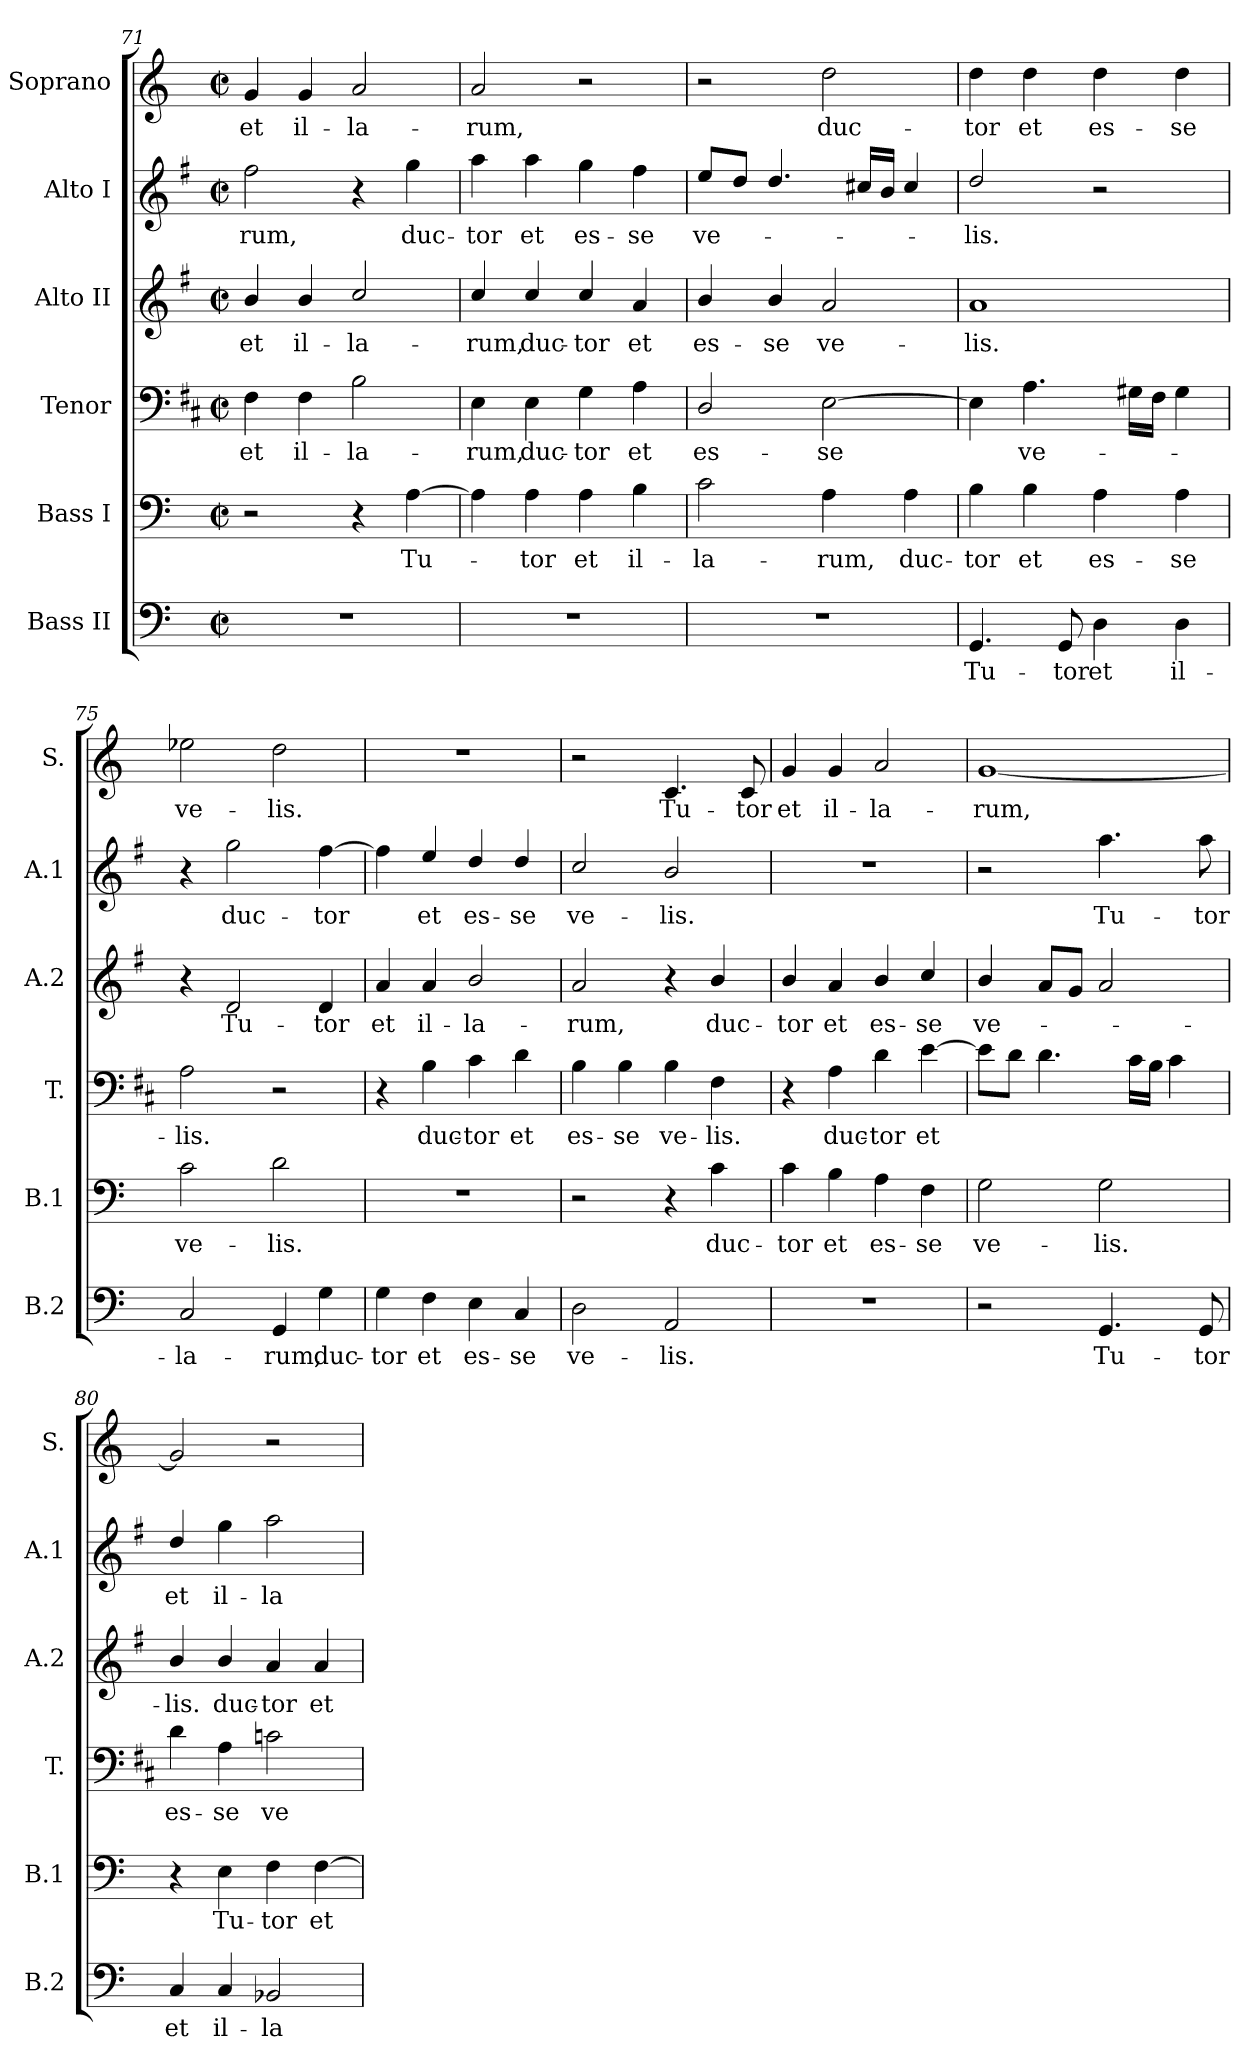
**kern	**text	**kern	**text	**kern	**text	**kern	**text	**kern	**text	**kern	**text
*part6	*part6	*part5	*part5	*part4	*part4	*part3	*part3	*part2	*part2	*part1	*part1
*staff6	*staff6	*staff5	*staff5	*staff4	*staff4	*staff3	*staff3	*staff2	*staff2	*staff1	*staff1
*I"Bass II	*	*I"Bass I	*	*I"Tenor	*	*I"Alto II	*	*I"Alto I	*	*I"Soprano	*
*I'B.2	*	*I'B.1	*	*I'T.	*	*I'A.2	*	*I'A.1	*	*I'S.	*
*clefF4	*	*clefF4	*	*clefF4	*	*clefG2	*	*clefG2	*	*clefG2	*
*	*	*	*	*ITrd1c2	*	*ITrd4c7	*	*ITrd4c7	*	*	*
*k[]	*	*k[]	*	*k[]	*	*k[]	*	*k[]	*	*k[]	*
*C:	*	*C:	*	*C:	*	*C:	*	*C:	*	*C:	*
*M2/2	*	*M2/2	*	*M2/2	*	*M2/2	*	*M2/2	*	*M2/2	*
*met(c|)	*	*met(c|)	*	*met(c|)	*	*met(c|)	*	*met(c|)	*	*met(c|)	*
=71	=71	=71	=71	=71	=71	=71	=71	=71	=71	=71	=71
!	!	!	!	!	!LO:LY:b	!	!LO:LY:b	!	!LO:LY:b	!	!LO:LY:b
1r	.	2r	.	4E\	et	4e/	et	2b\	-rum,	4g/	et
!	!	!	!	!	!LO:LY:b	!	!LO:LY:b	!	!	!	!LO:LY:b
.	.	.	.	4E\	il-	4e/	il-	.	.	4g/	il-
!	!	!	!	!	!LO:LY:b	!	!LO:LY:b	!	!	!	!LO:LY:b
.	.	4r	.	2A\	-la-	2f/	-la-	4r	.	2a/	-la-
!	!	!	!LO:LY:b	!	!	!	!	!	!LO:LY:b	!	!
.	.	[4A\	Tu-	.	.	.	.	4cc\	duc-	.	.
=72	=72	=72	=72	=72	=72	=72	=72	=72	=72	=72	=72
!	!	!	!	!	!LO:LY:b	!	!LO:LY:b	!	!LO:LY:b	!	!LO:LY:b
1r	.	4A\]	.	4D\	-rum,	4f/	-rum,	4dd\	-tor	2a/	-rum,
!	!	!	!LO:LY:b	!	!LO:LY:b	!	!LO:LY:b	!	!LO:LY:b	!	!
.	.	4A\	-tor	4D\	duc-	4f/	duc-	4dd\	et	.	.
!	!	!	!LO:LY:b	!	!LO:LY:b	!	!LO:LY:b	!	!LO:LY:b	!	!
.	.	4A\	et	4F\	-tor	4f/	-tor	4cc\	es-	2r	.
!	!	!	!LO:LY:b	!	!LO:LY:b	!	!LO:LY:b	!	!LO:LY:b	!	!
.	.	4B\	il-	4G\	et	4d/	et	4b\	-se	.	.
=73	=73	=73	=73	=73	=73	=73	=73	=73	=73	=73	=73
!	!	!	!LO:LY:b	!	!LO:LY:b	!	!LO:LY:b	!	!LO:LY:b	!	!
1r	.	2c\	-la-	2C/	es-	4e/	es-	8a/L	ve-	2r	.
.	.	.	.	.	.	.	.	8g/J	.	.	.
!	!	!	!	!	!	!	!LO:LY:b	!	!	!	!
.	.	.	.	.	.	4e/	-se	4.g/	.	.	.
!	!	!	!LO:LY:b	!	!LO:LY:b	!	!LO:LY:b	!	!	!	!LO:LY:b
.	.	4A\	-rum,	[2D\	-se	2d/	ve-	.	.	2dd\	duc-
.	.	.	.	.	.	.	.	16f#X/LL	.	.	.
.	.	.	.	.	.	.	.	16e/JJ	.	.	.
!	!	!	!LO:LY:b	!	!	!	!	!	!	!	!
.	.	4A\	duc-	.	.	.	.	4f#/	.	.	.
=74	=74	=74	=74	=74	=74	=74	=74	=74	=74	=74	=74
!	!LO:LY:b	!	!LO:LY:b	!	!	!	!LO:LY:b	!	!LO:LY:b	!	!LO:LY:b
4.GG/	Tu-	4B\	-tor	4D\]	.	1d	-lis.	2g/	-lis.	4dd\	-tor
!	!	!	!LO:LY:b	!	!LO:LY:b	!	!	!	!	!	!LO:LY:b
.	.	4B\	et	4.G\	ve-	.	.	.	.	4dd\	et
!	!LO:LY:b	!	!	!	!	!	!	!	!	!	!
8GG/	-tor	.	.	.	.	.	.	.	.	.	.
!	!LO:LY:b	!	!LO:LY:b	!	!	!	!	!	!	!	!LO:LY:b
4D\	et	4A\	es-	.	.	.	.	2r	.	4dd\	es-
.	.	.	.	16F#X\LL	.	.	.	.	.	.	.
.	.	.	.	16E\JJ	.	.	.	.	.	.	.
!	!LO:LY:b	!	!LO:LY:b	!	!	!	!	!	!	!	!LO:LY:b
4D\	il-	4A\	-se	4F#\	.	.	.	.	.	4dd\	-se
=75	=75	=75	=75	=75	=75	=75	=75	=75	=75	=75	=75
!	!LO:LY:b	!	!LO:LY:b	!	!LO:LY:b	!	!	!	!	!	!LO:LY:b
2C/	-la-	2c\	ve-	2G\	-lis.	4r	.	4r	.	2ee-X\	ve-
!	!	!	!	!	!	!	!LO:LY:b	!	!LO:LY:b	!	!
.	.	.	.	.	.	2G/	Tu-	2cc\	duc-	.	.
!	!LO:LY:b	!	!LO:LY:b	!	!	!	!	!	!	!	!LO:LY:b
4GG/	-rum,	2d\	-lis.	2r	.	.	.	.	.	2dd\	-lis.
!	!LO:LY:b	!	!	!	!	!	!LO:LY:b	!	!LO:LY:b	!	!
4G\	duc-	.	.	.	.	4G/	-tor	[4b\	-tor	.	.
!!LO:PB:g=z
=76	=76	=76	=76	=76	=76	=76	=76	=76	=76	=76	=76
!	!LO:LY:b	!	!	!	!	!	!LO:LY:b	!	!	!	!
4G\	-tor	1r	.	4r	.	4d/	et	4b\]	.	1r	.
!	!LO:LY:b	!	!	!	!LO:LY:b	!	!LO:LY:b	!	!LO:LY:b	!	!
4F\	et	.	.	4A\	duc-	4d/	il-	4a/	et	.	.
!	!LO:LY:b	!	!	!	!LO:LY:b	!	!LO:LY:b	!	!LO:LY:b	!	!
4E\	es-	.	.	4B\	-tor	2e/	-la-	4g/	es-	.	.
!	!LO:LY:b	!	!	!	!LO:LY:b	!	!	!	!LO:LY:b	!	!
4C/	-se	.	.	4c\	et	.	.	4g/	-se	.	.
=77	=77	=77	=77	=77	=77	=77	=77	=77	=77	=77	=77
!	!LO:LY:b	!	!	!	!LO:LY:b	!	!LO:LY:b	!	!LO:LY:b	!	!
2D\	ve-	2r	.	4A\	es-	2d/	-rum,	2f/	ve-	2r	.
!	!	!	!	!	!LO:LY:b	!	!	!	!	!	!
.	.	.	.	4A\	-se	.	.	.	.	.	.
!	!LO:LY:b	!	!	!	!LO:LY:b	!	!	!	!LO:LY:b	!	!LO:LY:b
2AA/	-lis.	4r	.	4A\	ve-	4r	.	2e/	-lis.	4.c/	Tu-
!	!	!	!LO:LY:b	!	!LO:LY:b	!	!LO:LY:b	!	!	!	!
.	.	4c\	duc-	4E\	-lis.	4e/	duc-	.	.	.	.
!	!	!	!	!	!	!	!	!	!	!	!LO:LY:b
.	.	.	.	.	.	.	.	.	.	8c/	-tor
=78	=78	=78	=78	=78	=78	=78	=78	=78	=78	=78	=78
!	!	!	!LO:LY:b	!	!	!	!LO:LY:b	!	!	!	!LO:LY:b
1r	.	4c\	-tor	4r	.	4e/	-tor	1r	.	4g/	et
!	!	!	!LO:LY:b	!	!LO:LY:b	!	!LO:LY:b	!	!	!	!LO:LY:b
.	.	4B\	et	4G\	duc-	4d/	et	.	.	4g/	il-
!	!	!	!LO:LY:b	!	!LO:LY:b	!	!LO:LY:b	!	!	!	!LO:LY:b
.	.	4A\	es-	4c\	-tor	4e/	es-	.	.	2a/	-la-
!	!	!	!LO:LY:b	!	!LO:LY:b	!	!LO:LY:b	!	!	!	!
.	.	4F\	-se	[4d\	et	4f/	-se	.	.	.	.
=79	=79	=79	=79	=79	=79	=79	=79	=79	=79	=79	=79
!	!	!	!LO:LY:b	!	!	!	!LO:LY:b	!	!	!	!LO:LY:b
2r	.	2G\	ve-	8d\L]	.	4e/	ve-	2r	.	[1g	-rum,
.	.	.	.	8c\J	.	.	.	.	.	.	.
.	.	.	.	4.c\	.	8d/L	.	.	.	.	.
.	.	.	.	.	.	8c/J	.	.	.	.	.
!	!LO:LY:b	!	!LO:LY:b	!	!	!	!	!	!LO:LY:b	!	!
4.GG/	Tu-	2G\	-lis.	.	.	2d/	.	4.dd\	Tu-	.	.
.	.	.	.	16B\LL	.	.	.	.	.	.	.
.	.	.	.	16A\JJ	.	.	.	.	.	.	.
.	.	.	.	4B\	.	.	.	.	.	.	.
!	!LO:LY:b	!	!	!	!	!	!	!	!LO:LY:b	!	!
8GG/	-tor	.	.	.	.	.	.	8dd\	-tor	.	.
=80	=80	=80	=80	=80	=80	=80	=80	=80	=80	=80	=80
!	!LO:LY:b	!	!	!	!LO:LY:b	!	!LO:LY:b	!	!LO:LY:b	!	!
4C/	et	4r	.	4c\	es-	4e/	-lis.	4g/	et	2g/]	.
!	!LO:LY:b	!	!LO:LY:b	!	!LO:LY:b	!	!LO:LY:b	!	!LO:LY:b	!	!
4C/	il-	4E\	Tu-	4G\	-se	4e/	duc-	4cc\	il-	.	.
!	!LO:LY:b	!	!LO:LY:b	!	!LO:LY:b	!	!LO:LY:b	!	!LO:LY:b	!	!
2BB-X/	-la-	4F\	-tor	2B-X\	ve-	4d/	-tor	2dd\	-la-	2r	.
!	!	!	!LO:LY:b	!	!	!	!LO:LY:b	!	!	!	!
.	.	[4F\	et	.	.	4d/	et	.	.	.	.
=	=	=	=	=	=	=	=	=	=	=	=
*-	*-	*-	*-	*-	*-	*-	*-	*-	*-	*-	*-
